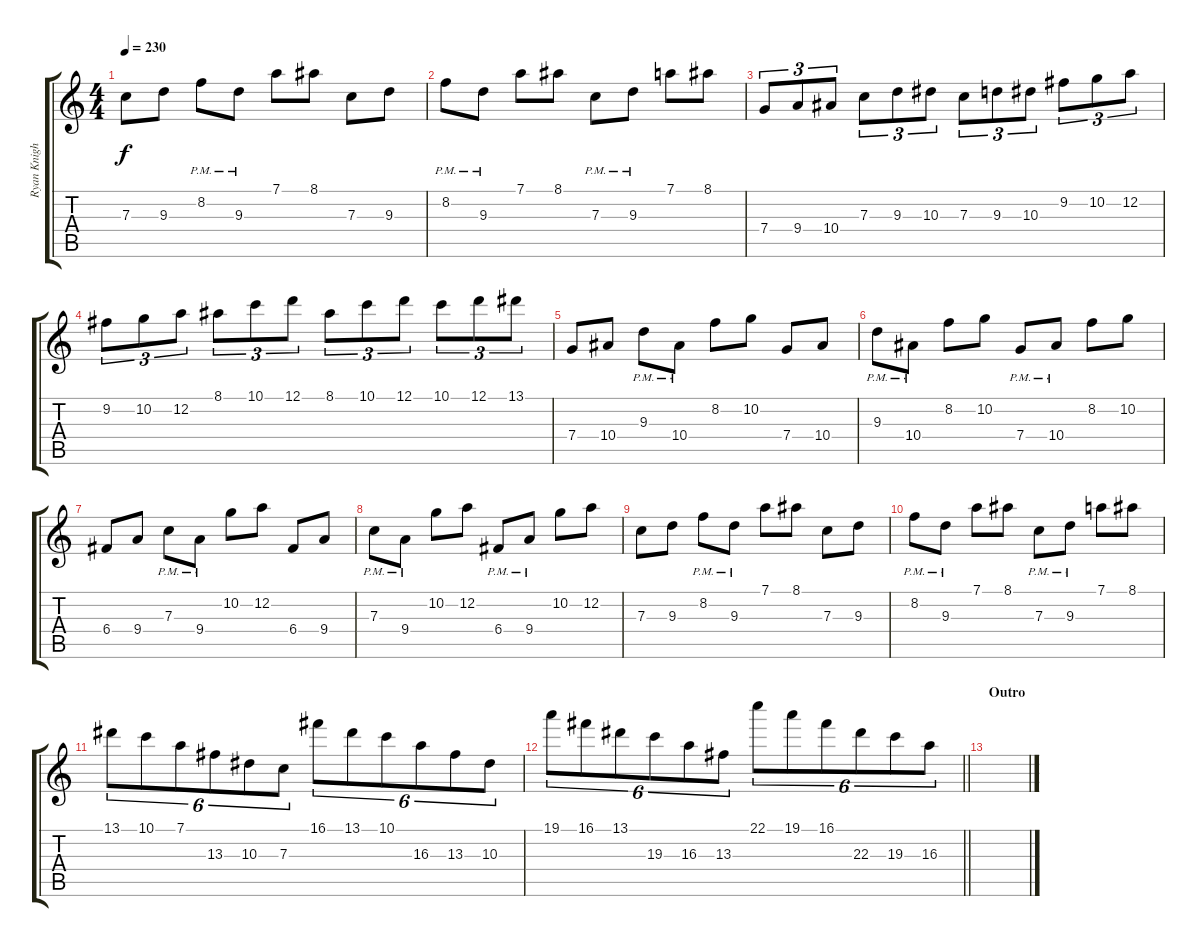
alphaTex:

\track ("Ryan Knight Lead" "Ryan Knigh") {instrument distortionguitar}
\staff {score tabs}
\tuning (D4 A3 F3 C3 G2 D2) {hide}
\ts (4 4)
\tempo 230
\clef g2
\ks c
7.3.8{dy f} 9.3.8 8.2{pm}.8 9.3{pm}.8 7.1.8 8.1.8 7.3.8 9.3.8 |
8.2{pm}.8 9.3{pm}.8 7.1.8 8.1.8 7.3{pm}.8 9.3{pm}.8 7.1.8 8.1.8 |
7.4.8{tu (3 2)} 9.4.8{tu (3 2)} 10.4.8{tu (3 2)} 7.3.8{tu (3 2)} 9.3.8{tu (3 2)} 10.3.8{tu (3 2)} 7.3.8{tu (3 2)} 9.3.8{tu (3 2)} 10.3.8{tu (3 2)} 9.2.8{tu (3 2)} 10.2.8{tu (3 2)} 12.2.8{tu (3 2)} |
9.2.8{tu (3 2)} 10.2.8{tu (3 2)} 12.2.8{tu (3 2)} 8.1.8{tu (3 2)} 10.1.8{tu (3 2)} 12.1.8{tu (3 2)} 8.1.8{tu (3 2)} 10.1.8{tu (3 2)} 12.1.8{tu (3 2)} 10.1.8{tu (3 2)} 12.1.8{tu (3 2)} 13.1.8{tu (3 2)} |
7.4.8 10.4.8 9.3{pm}.8 10.4{pm}.8 8.2.8 10.2.8 7.4.8 10.4.8 |
9.3{pm}.8 10.4{pm}.8 8.2.8 10.2.8 7.4{pm}.8 10.4{pm}.8 8.2.8 10.2.8 |
6.4.8 9.4.8 7.3{pm}.8 9.4{pm}.8 10.2.8 12.2.8 6.4.8 9.4.8 |
7.3{pm}.8 9.4{pm}.8 10.2.8 12.2.8 6.4{pm}.8 9.4{pm}.8 10.2.8 12.2.8 |
7.3.8 9.3.8 8.2{pm}.8 9.3{pm}.8 7.1.8 8.1.8 7.3.8 9.3.8 |
8.2{pm}.8 9.3{pm}.8 7.1.8 8.1.8 7.3{pm}.8 9.3{pm}.8 7.1.8 8.1.8 |
13.1.8{tu (6 4)} 10.1.8{tu (6 4)} 7.1.8{tu (6 4)} 13.3.8{tu (6 4)} 10.3.8{tu (6 4)} 7.3.8{tu (6 4)} 16.1.8{tu (6 4)} 13.1.8{tu (6 4)} 10.1.8{tu (6 4)} 16.3.8{tu (6 4)} 13.3.8{tu (6 4)} 10.3.8{tu (6 4)} |
\barLineRight lightlight
19.1.8{tu (6 4)} 16.1.8{tu (6 4)} 13.1.8{tu (6 4)} 19.3.8{tu (6 4)} 16.3.8{tu (6 4)} 13.3.8{tu (6 4)} 22.1.8{tu (6 4)} 19.1.8{tu (6 4)} 16.1.8{tu (6 4)} 22.3.8{tu (6 4)} 19.3.8{tu (6 4)} 16.3.8{tu (6 4)} |
\section ("" "Outro")
